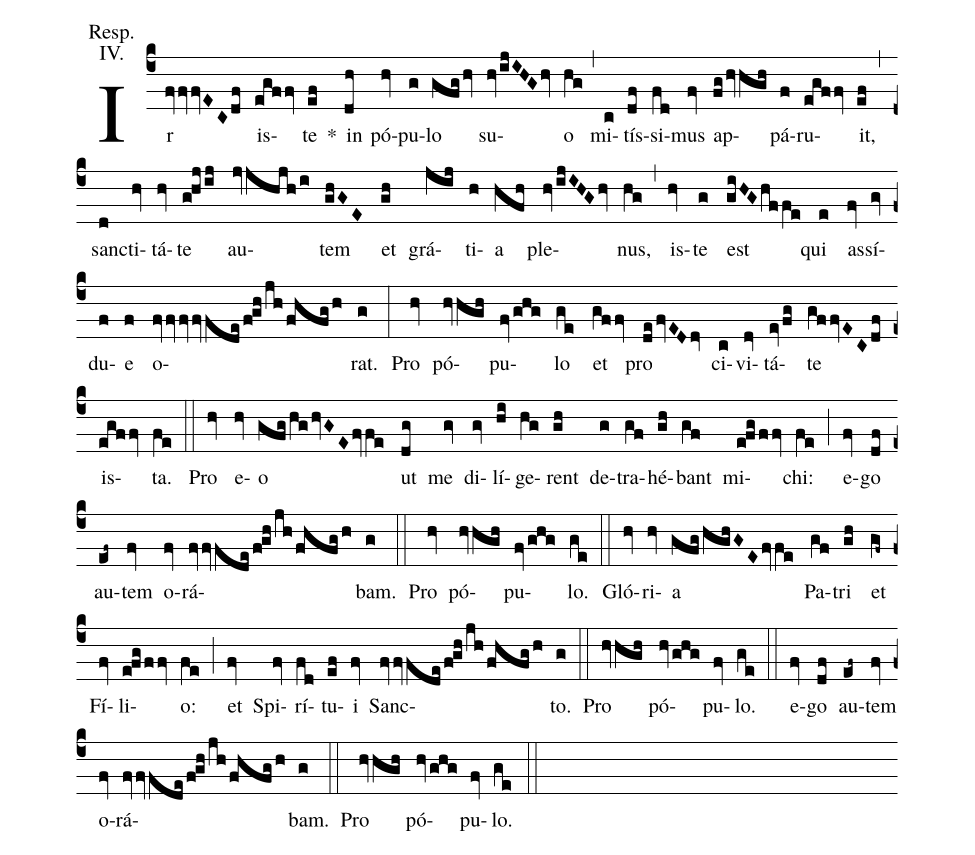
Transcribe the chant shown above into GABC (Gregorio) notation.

annotation: Resp.;
annotation: IV.;
%%
(c4)
Ir(fvfvfvECdf) is(egffv)te(ef) *() in(dh) pó(hv)pu(g)lo(gfghv) su(hvijIHGhv)o(hg) (,)
mi(c)tís(df)si(fd)mus(fv) ap(fghvhgh)pá(f)ru(egffv)it,(ef) (,)
sanc(d)ti(hv)tá(hv)te(ghjij) au(jvjhjhi)tem(ghGE) et(gh) grá(jij)ti(h)a(hfh) ple(hvijIHGhv)nus,(hg) (,)
is(hv)te(g) est(giHGhffe) qui(e) as(fv)sí(gv)du(f)e(f) o(fvfvfvfvfdefghjhfhfgh)rat.(g) (:)
Pro(hv) pó(hvhgh)pu(fvghg)lo(ge) et(gffv) pro(defvEDdv) ci(c)vi(dv)tá(evfg)te(gffvECdf) is(egffv)ta.(fe) (::)

Pro(hv) e(hv)o(gfghghvGEfvfe) ut(dg) me(gv) di(gv)lí(hi)ge(hg)rent(gh) de(g)tra(gf)hé(gh)bant(gf) mi(efgffv)chi:(fe) (;)
e(fv)go(df) au(ef~)tem(fv) o(fv)rá(fvfvfdefghjhfhfgh)bam.(g) (::)

Pro(hv) pó(hvhgh)pu(fvghg)lo.(ge) (::)

Gló(hv)ri(hv)a(gfghghGEfvfe) Pa(gf)tri(gh) et(gf~) Fí(fv)li(efgffv)o:(fe) (;)
et(fv) Spi(fv)rí(fd)tu(ef)i(fv) Sanc(fvfvfdefghjhfhfgh)to.(g) (::)

Pro(hvhgh) pó(hvghg)pu(fv)lo.(ge) (::)

e(fv)go(df) au(ef~)tem(fv) o(fv)rá(fvfvfdefghjhfhfgh)bam.(g) (::)

Pro(hvhgh) pó(hvghg)pu(fv)lo.(ge) (::)
